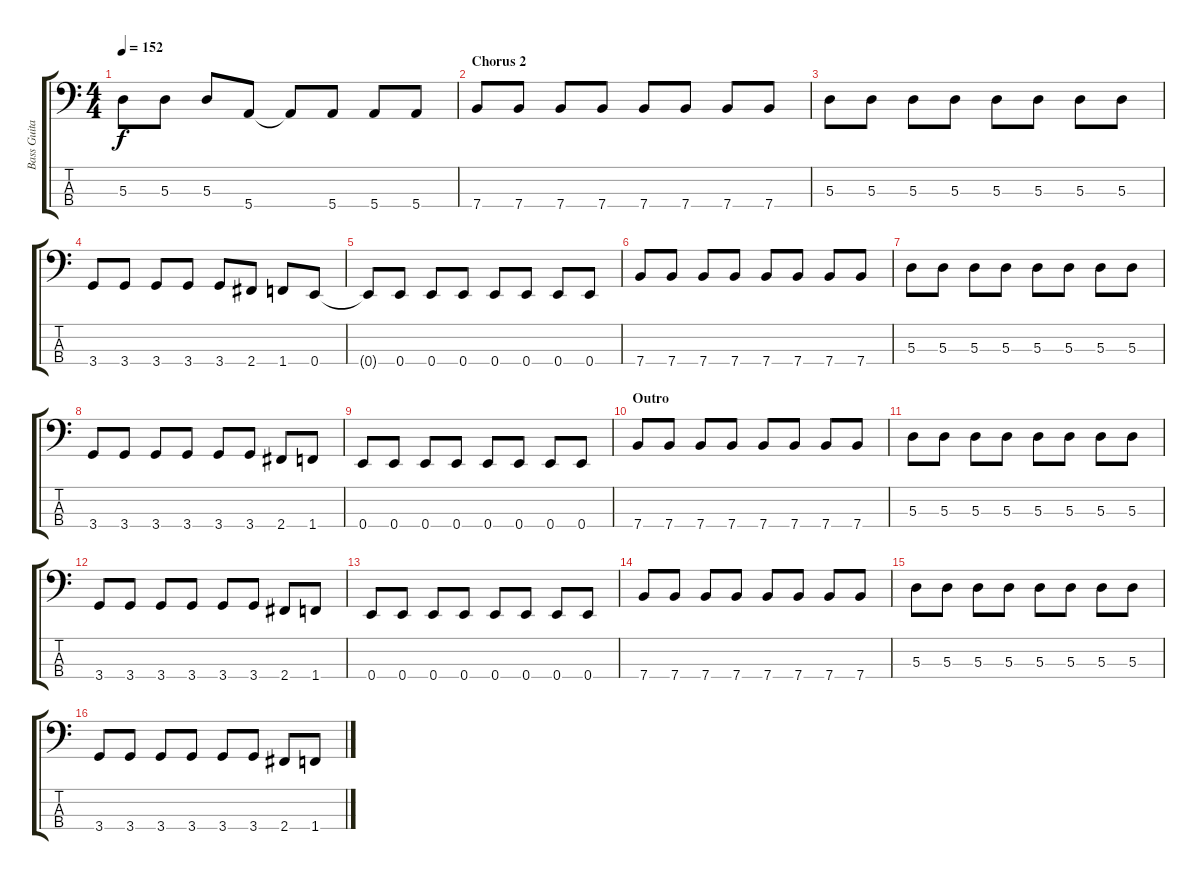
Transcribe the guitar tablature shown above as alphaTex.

\track ("Bass Guitar" "Bass Guita") {instrument electricbasspick}
\staff {score tabs}
\tuning (G2 D2 A1 E1) {hide}
\ts (4 4)
\tempo 152
\clef f4
\ks c
5.3{t}.8{dy f} 5.3.8 5.3.8 5.4.8 5.4{t}.8 5.4.8 5.4.8 5.4.8 |
\section ("" "Chorus 2")
7.4.8 7.4.8 7.4.8 7.4.8 7.4.8 7.4.8 7.4.8 7.4.8 |
5.3.8 5.3.8 5.3.8 5.3.8 5.3.8 5.3.8 5.3.8 5.3.8 |
3.4.8 3.4.8 3.4.8 3.4.8 3.4.8 2.4.8 1.4.8 0.4.8 |
0.4{t}.8 0.4.8 0.4.8 0.4.8 0.4.8 0.4.8 0.4.8 0.4.8 |
7.4.8 7.4.8 7.4.8 7.4.8 7.4.8 7.4.8 7.4.8 7.4.8 |
5.3.8 5.3.8 5.3.8 5.3.8 5.3.8 5.3.8 5.3.8 5.3.8 |
3.4.8 3.4.8 3.4.8 3.4.8 3.4.8 3.4.8 2.4.8 1.4.8 |
0.4.8 0.4.8 0.4.8 0.4.8 0.4.8 0.4.8 0.4.8 0.4.8 |
\section ("" "Outro")
7.4.8 7.4.8 7.4.8 7.4.8 7.4.8 7.4.8 7.4.8 7.4.8 |
5.3.8 5.3.8 5.3.8 5.3.8 5.3.8 5.3.8 5.3.8 5.3.8 |
3.4.8 3.4.8 3.4.8 3.4.8 3.4.8 3.4.8 2.4.8 1.4.8 |
0.4.8 0.4.8 0.4.8 0.4.8 0.4.8 0.4.8 0.4.8 0.4.8 |
7.4.8 7.4.8 7.4.8 7.4.8 7.4.8 7.4.8 7.4.8 7.4.8 |
5.3.8 5.3.8 5.3.8 5.3.8 5.3.8 5.3.8 5.3.8 5.3.8 |
3.4.8 3.4.8 3.4.8 3.4.8 3.4.8 3.4.8 2.4.8 1.4.8
